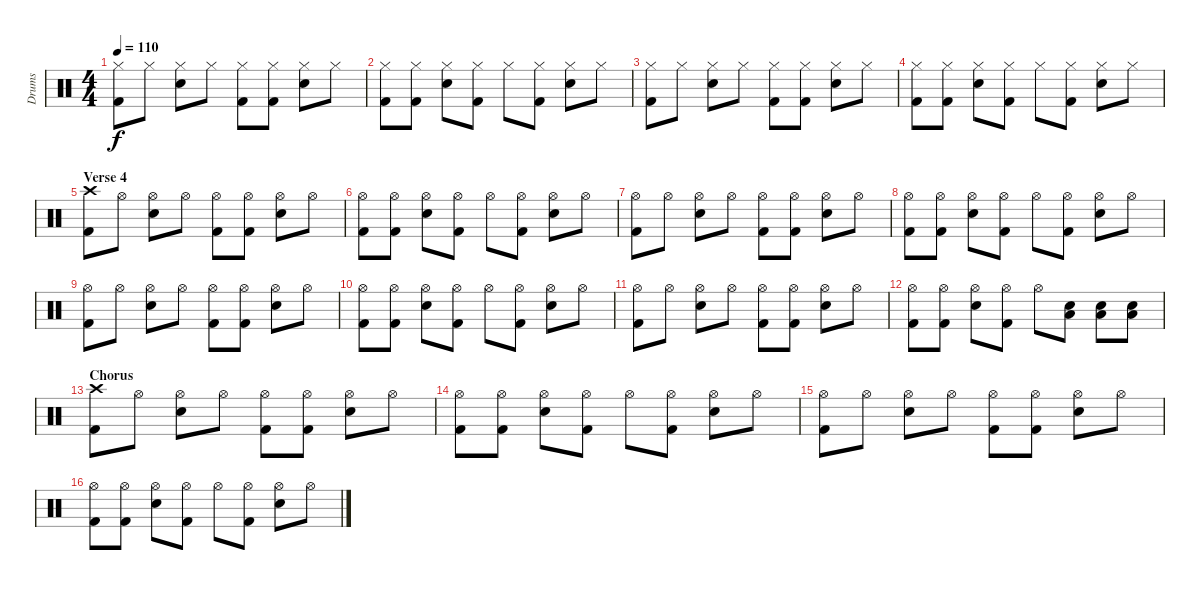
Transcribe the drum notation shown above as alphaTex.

\track ("Drums" "Drums") {instrument percussion}
\staff {score}
\articulation defaults
\ts (4 4)
\tempo 110
\clef neutral
\ks c
("Hi-Hat (closed)" "Kick (hit) 2").8{dy f} "Hi-Hat (closed)".8 ("Hi-Hat (closed)" "Snare (hit) 2").8 "Hi-Hat (closed)".8 ("Hi-Hat (closed)" "Kick (hit) 2").8 ("Hi-Hat (closed)" "Kick (hit) 2").8 ("Hi-Hat (closed)" "Snare (hit) 2").8 "Hi-Hat (closed)".8 |
("Hi-Hat (closed)" "Kick (hit) 2").8 ("Hi-Hat (closed)" "Kick (hit) 2").8 ("Hi-Hat (closed)" "Snare (hit) 2").8 ("Hi-Hat (closed)" "Kick (hit) 2").8 "Hi-Hat (closed)".8 ("Hi-Hat (closed)" "Kick (hit) 2").8 ("Hi-Hat (closed)" "Snare (hit) 2").8 "Hi-Hat (closed)".8 |
("Hi-Hat (closed)" "Kick (hit) 2").8 "Hi-Hat (closed)".8 ("Hi-Hat (closed)" "Snare (hit) 2").8 "Hi-Hat (closed)".8 ("Hi-Hat (closed)" "Kick (hit) 2").8 ("Hi-Hat (closed)" "Kick (hit) 2").8 ("Hi-Hat (closed)" "Snare (hit) 2").8 "Hi-Hat (closed)".8 |
("Hi-Hat (closed)" "Kick (hit) 2").8 ("Hi-Hat (closed)" "Kick (hit) 2").8 ("Hi-Hat (closed)" "Snare (hit) 2").8 ("Hi-Hat (closed)" "Kick (hit) 2").8 "Hi-Hat (closed)".8 ("Hi-Hat (closed)" "Kick (hit) 2").8 ("Hi-Hat (closed)" "Snare (hit) 2").8 "Hi-Hat (closed)".8 |
\section ("" "Verse 4")
("Crash high (hit)" "Kick (hit) 2").8 "Hi-Hat (open)".8 ("Hi-Hat (open)" "Snare (hit) 2").8 "Hi-Hat (open)".8 ("Hi-Hat (open)" "Kick (hit) 2").8 ("Hi-Hat (open)" "Kick (hit) 2").8 ("Hi-Hat (open)" "Snare (hit) 2").8 "Hi-Hat (open)".8 |
("Hi-Hat (open)" "Kick (hit) 2").8 ("Hi-Hat (open)" "Kick (hit) 2").8 ("Hi-Hat (open)" "Snare (hit) 2").8 ("Hi-Hat (open)" "Kick (hit) 2").8 "Hi-Hat (open)".8 ("Hi-Hat (open)" "Kick (hit) 2").8 ("Hi-Hat (open)" "Snare (hit) 2").8 "Hi-Hat (open)".8 |
("Hi-Hat (open)" "Kick (hit) 2").8 "Hi-Hat (open)".8 ("Hi-Hat (open)" "Snare (hit) 2").8 "Hi-Hat (open)".8 ("Hi-Hat (open)" "Kick (hit) 2").8 ("Hi-Hat (open)" "Kick (hit) 2").8 ("Hi-Hat (open)" "Snare (hit) 2").8 "Hi-Hat (open)".8 |
("Hi-Hat (open)" "Kick (hit) 2").8 ("Hi-Hat (open)" "Kick (hit) 2").8 ("Hi-Hat (open)" "Snare (hit) 2").8 ("Hi-Hat (open)" "Kick (hit) 2").8 "Hi-Hat (open)".8 ("Hi-Hat (open)" "Kick (hit) 2").8 ("Hi-Hat (open)" "Snare (hit) 2").8 "Hi-Hat (open)".8 |
("Hi-Hat (open)" "Kick (hit) 2").8 "Hi-Hat (open)".8 ("Hi-Hat (open)" "Snare (hit) 2").8 "Hi-Hat (open)".8 ("Hi-Hat (open)" "Kick (hit) 2").8 ("Hi-Hat (open)" "Kick (hit) 2").8 ("Hi-Hat (open)" "Snare (hit) 2").8 "Hi-Hat (open)".8 |
("Hi-Hat (open)" "Kick (hit) 2").8 ("Hi-Hat (open)" "Kick (hit) 2").8 ("Hi-Hat (open)" "Snare (hit) 2").8 ("Hi-Hat (open)" "Kick (hit) 2").8 "Hi-Hat (open)".8 ("Hi-Hat (open)" "Kick (hit) 2").8 ("Hi-Hat (open)" "Snare (hit) 2").8 "Hi-Hat (open)".8 |
("Hi-Hat (open)" "Kick (hit) 2").8 "Hi-Hat (open)".8 ("Hi-Hat (open)" "Snare (hit) 2").8 "Hi-Hat (open)".8 ("Hi-Hat (open)" "Kick (hit) 2").8 ("Hi-Hat (open)" "Kick (hit) 2").8 ("Hi-Hat (open)" "Snare (hit) 2").8 "Hi-Hat (open)".8 |
("Hi-Hat (open)" "Kick (hit) 2").8 ("Hi-Hat (open)" "Kick (hit) 2").8 ("Hi-Hat (open)" "Snare (hit) 2").8 ("Hi-Hat (open)" "Kick (hit) 2").8 "Hi-Hat (open)".8 ("Low Floor Tom (hit)" "Snare (hit) 2").8 ("Low Floor Tom (hit)" "Snare (hit) 2").8 ("Low Floor Tom (hit)" "Snare (hit) 2").8 |
\section ("" "Chorus")
("Crash high (hit)" "Kick (hit) 2").8 "Hi-Hat (open)".8 ("Hi-Hat (open)" "Snare (hit) 2").8 "Hi-Hat (open)".8 ("Hi-Hat (open)" "Kick (hit) 2").8 ("Hi-Hat (open)" "Kick (hit) 2").8 ("Hi-Hat (open)" "Snare (hit) 2").8 "Hi-Hat (open)".8 |
("Hi-Hat (open)" "Kick (hit) 2").8 ("Hi-Hat (open)" "Kick (hit) 2").8 ("Hi-Hat (open)" "Snare (hit) 2").8 ("Hi-Hat (open)" "Kick (hit) 2").8 "Hi-Hat (open)".8 ("Hi-Hat (open)" "Kick (hit) 2").8 ("Hi-Hat (open)" "Snare (hit) 2").8 "Hi-Hat (open)".8 |
("Hi-Hat (open)" "Kick (hit) 2").8 "Hi-Hat (open)".8 ("Hi-Hat (open)" "Snare (hit) 2").8 "Hi-Hat (open)".8 ("Hi-Hat (open)" "Kick (hit) 2").8 ("Hi-Hat (open)" "Kick (hit) 2").8 ("Hi-Hat (open)" "Snare (hit) 2").8 "Hi-Hat (open)".8 |
("Hi-Hat (open)" "Kick (hit) 2").8 ("Hi-Hat (open)" "Kick (hit) 2").8 ("Hi-Hat (open)" "Snare (hit) 2").8 ("Hi-Hat (open)" "Kick (hit) 2").8 "Hi-Hat (open)".8 ("Hi-Hat (open)" "Kick (hit) 2").8 ("Hi-Hat (open)" "Snare (hit) 2").8 "Hi-Hat (open)".8
